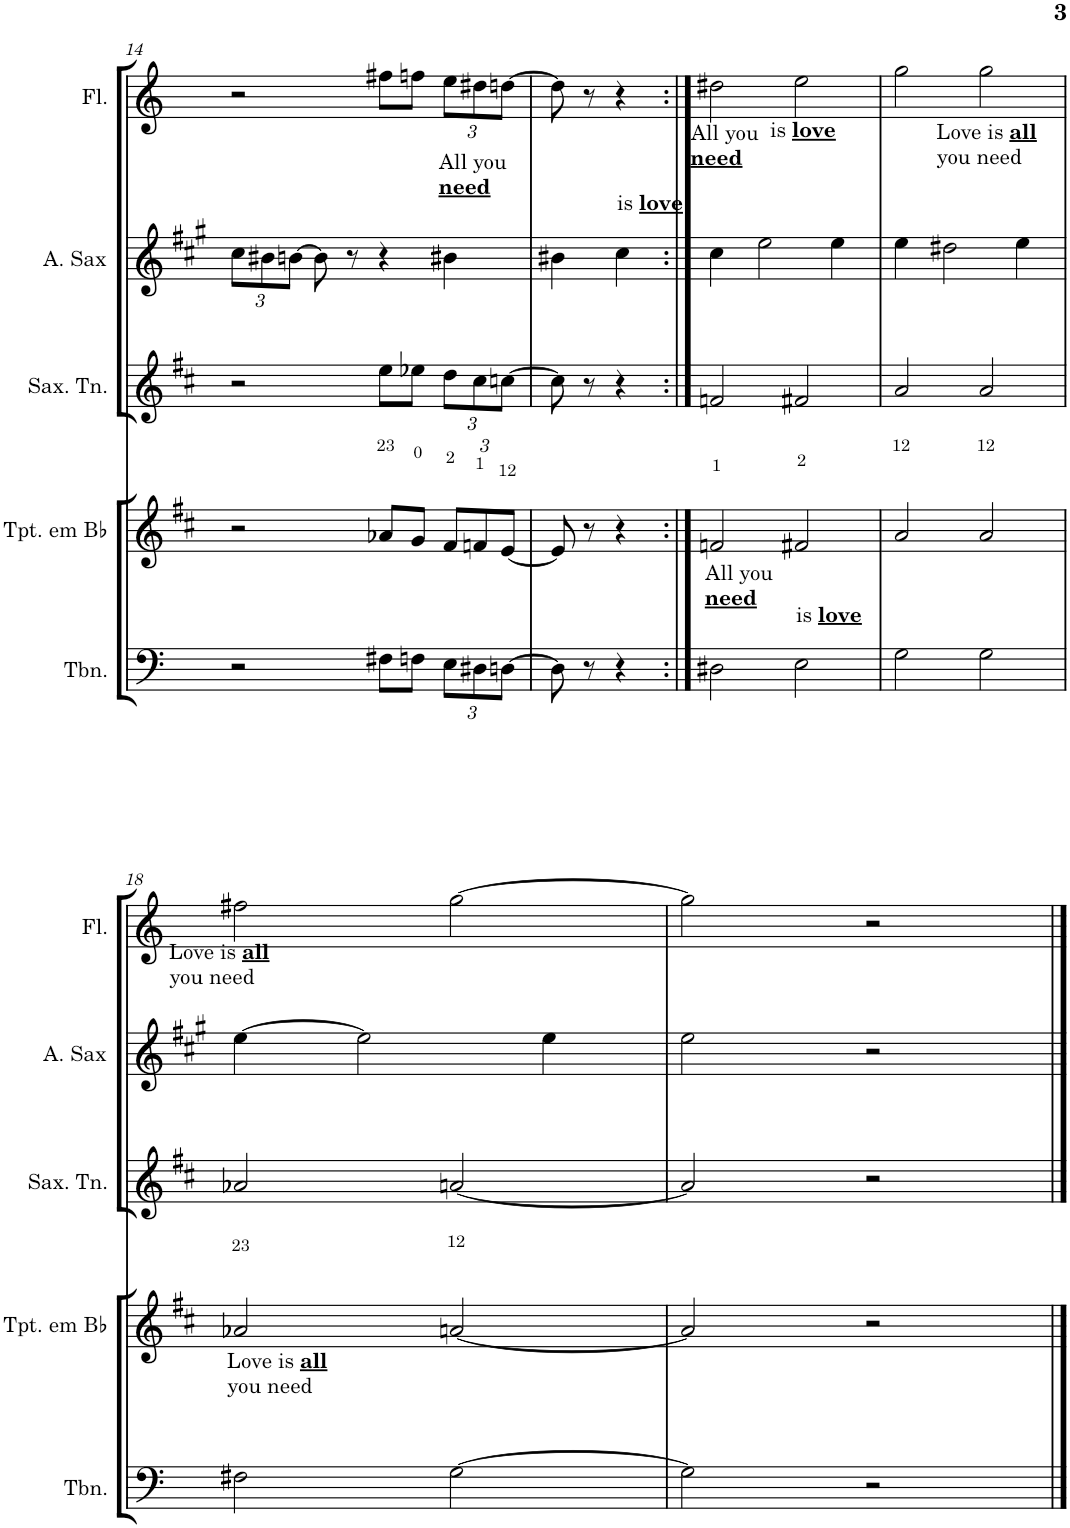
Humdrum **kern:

**kern	**kern	**kern	**kern	**kern
*part5	*part4	*part3	*part2	*part1
*staff5	*staff4	*staff3	*staff2	*staff1
*I"Trombone	*I"Trompete em Bb	*I"Saxofone Tenor	*I"Saxofone Alto	*I"Flauta Transversal
*I'Tbn.	*I'Tpt. em Bb	*I'Sax. Tn.	*	*I'Fl.
!!LO:PB:g=z
*clefF4	*clefG2	*clefG2	*clefG2	*clefG2
*	*Trd1c2	*Trd8c14	*Trd5c9	*
*k[]	*k[f#c#]	*k[f#c#]	*k[f#c#g#]	*k[]
*M4/4	*M4/4	*M4/4	*M4/4	*M4/4
*	*	*	*Xbrackettup	*
=14	=14	=14	=14	=14
2r	2r	2r	12cc#\L	2r
.	.	.	12b#X\	.
.	.	.	[12bn\J	.
.	.	.	8b\]	.
.	.	.	8r	.
8F#X\L	8a-X/L	8ee\L	4r	8ff#X\L
8Fn\J	8g/J	8ee-X\J	.	8ffn\J
*Xbrackettup	*Xbrackettup	*Xbrackettup	*	*Xbrackettup
!	!	!	!LO:TX:a:t=All you	!
!	!	!	!LO:TX:a:B:t=need	!
12E\L	12f#/L	12dd\L	4b#X\	12ee\L
12D#X\	12fn/	12cc#\	.	12dd#X\
[12Dn\J	[12e/J	[12ccn\J	.	[12ddn\J
=15	=15	=15	=15	=15
8D\]	8e/]	8cc\]	4b#X\	8dd\]
8r	8r	8r	.	8r
!	!	!	!LO:TX:a:t=is	!
!	!	!	!LO:TX:a:B:t=love	!
4r	4r	4r	4cc#\	4r
=16:|!	=16:|!	=16:|!	=16:|!	=16:|!
!	!	!	!	!LO:TX:b:t=All you
!	!	!	!	!LO:TX:b:B:t=need
!LO:TX:a:t=All you	!	!	!	!
!LO:TX:a:B:t=need	!	!	!	!
2D#X\	2fn/	2fn/	4cc#\	2dd#X\
.	.	.	2ee\	.
!	!	!	!	!LO:TX:b:t=is
!	!	!	!	!LO:TX:b:B:t=love
!LO:TX:a:t=is	!	!	!	!
!LO:TX:a:B:t=love	!	!	!	!
2E\	2f#X/	2f#X/	.	2ee\
.	.	.	4ee\	.
=17	=17	=17	=17	=17
2G\	2a/	2a/	4ee\	2gg\
!	!	!	!LO:TX:a:t=Love is	!
!	!	!	!LO:TX:a:B:t=all	!
!	!	!	!LO:TX:a:t=you need	!
.	.	.	2dd#X\	.
2G\	2a/	2a/	.	2gg\
.	.	.	4ee\	.
!!LO:LB:g=z
=18	=18	=18	=18	=18
!	!	!	!	!LO:TX:a:t=Love is
!	!	!	!	!LO:TX:a:B:t=all
!	!	!	!	!LO:TX:a:t=you need
!LO:TX:a:t=Love is	!	!	!	!
!LO:TX:a:B:t=all	!	!	!	!
!LO:TX:a:t=you need	!	!	!	!
2F#X\	2a-X/	2a-X/	[4ee\	2ff#X\
.	.	.	2ee\]	.
[2G\	[2an/	[2an/	.	[2gg\
.	.	.	4ee\	.
=19	=19	=19	=19	=19
2G\]	2a/]	2a/]	2ee\	2gg\]
2r	2r	2r	2r	2r
==	==	==	==	==
*-	*-	*-	*-	*-
